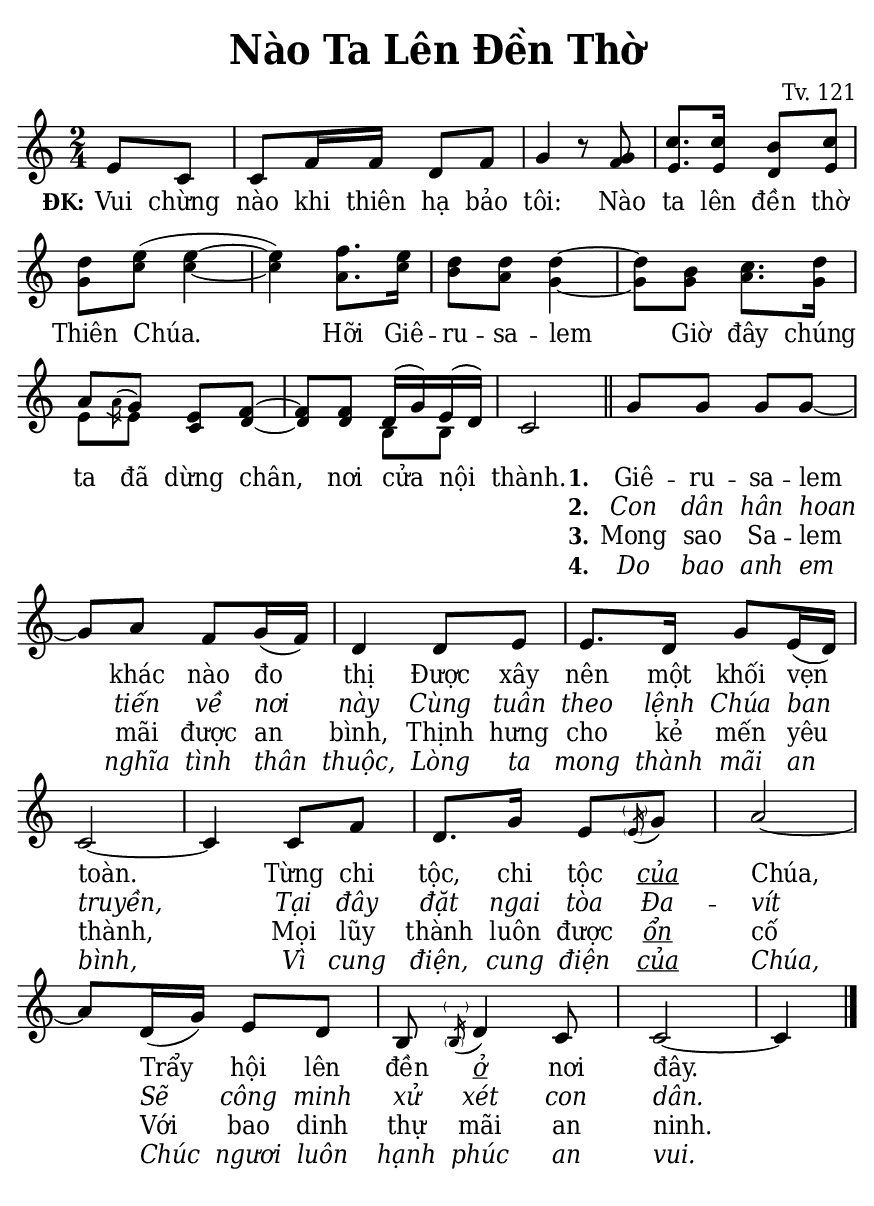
% Cài đặt chung\
\version "2.22.1"
\include "english.ly"

\header {
  title = \markup { \fontsize #1 "Nào Ta Lên Đền Thờ" }
  composer = "Tv. 121"
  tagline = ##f
}

% Nhạc phiên khúc
nhacPhienKhucSop = \relative c' {
  \partial 4 e8 c |
  c f16 f d8 f |
  g4 r8 g |
  c8. c16 b8 c |
  d e (e4 ~ |
  e) f8. e16 |
  d8 d d4 ~ |
  d8 b c8. d16 |
  a8 \slashedGrace { \once \stemDown a16 ( } g8) e f ~ |
  f f d16 (g) e (d) |
  c2 \bar "||"
  
  g'8 g g g ~ |
  g a f g16 (f) |
  d4 d8 e |
  e8. d16 g8 e16 (d) |
  c2 ~ |
  c4 c8 f |
  d8. g16 e8 \slashedGrace { \parenthesize e16 ( } g8)
  a2 ~ |
  a8 d,16 (g) e8 d |
  b \slashedGrace { \parenthesize b16 ( } d4)
  c8 |
  c2 ~ |
  c4 \bar "|."
}

nhacPhienKhucAlto = \relative c' {
  e8 c |
  c f16 f d8 f |
  g4 r8 f |
  e8. e16 d8 e |
  g c (c4 ~ |
  c) a8. c16 |
  b8 a g4 ~ |
  g8 g a8. g16 |
  e8 [e] c d ~ |
  d d b b |
  c2
}

% Lời phiên khúc
loiPhienKhucSop = \lyrics {
  \set stanza = "ĐK:"
  Vui chừng nào khi thiên hạ bảo tôi:
  Nào ta lên đền thờ Thiên Chúa.
  Hỡi Giê -- ru -- sa -- lem
  Giờ đây chúng ta đã dừng chân,
  nơi cửa nội thành.
  <<
    {
      \set stanza = "1."
      Giê -- ru -- sa -- lem khác nào đo thị
      Được xây nên một khối vẹn toàn.
      Từng chi tộc, chi tộc
      \markup { \italic \underline "của" }
      Chúa,
      Trẩy hội lên đền
      \markup { \italic \underline "ở" }
      nơi đây.
    }
    \new Lyrics {
	    \set associatedVoice = "beSop"
	    \set stanza = "2."
      \override Lyrics.LyricText.font-shape = #'italic
	    Con dân hân hoan tiến về nơi này
	    Cùng tuân theo lệnh Chúa ban truyền,
	    Tại đây đặt ngai tòa Đa -- vít
	    Sẽ công minh xử xét con dân.
    }
    \new Lyrics {
	    \set associatedVoice = "beSop"
	    \set stanza = "3."
	    Mong sao Sa -- lem mãi được an bình,
	    Thịnh hưng cho kẻ mến yêu thành,
	    Mọi lũy thành luôn được
	    \markup { \italic \underline "ổn" }
	    cố
	    Với bao dinh thự mãi an ninh.
    }
    \new Lyrics {
	    \set associatedVoice = "beSop"
	    \set stanza = "4."
      \override Lyrics.LyricText.font-shape = #'italic
	    Do bao anh em nghĩa tình thân thuộc,
	    Lòng ta mong thành mãi an bình,
	    Vì cung điện, cung điện
	    \markup { \italic \underline "của" }
	    Chúa,
	    Chúc ngươi luôn hạnh phúc an vui.
    }
  >>
}

% Dàn trang
\paper {
  #(set-paper-size "a5")
  top-margin = 3\mm
  bottom-margin = 3\mm
  left-margin = 3\mm
  right-margin = 3\mm
  indent = #0
  #(define fonts
	 (make-pango-font-tree "Deja Vu Serif Condensed"
	 		       "Deja Vu Serif Condensed"
			       "Deja Vu Serif Condensed"
			       (/ 20 20)))
  print-page-number = ##f
  page-count = #1
}

TongNhip = {
  \key c \major \time 2/4
  \set Timing.beamExceptions = #'()
  \set Timing.baseMoment = #(ly:make-moment 1/4)
}

% Đổi kích thước nốt cho bè phụ
notBePhu =
#(define-music-function (font-size music) (number? ly:music?)
   (for-some-music
     (lambda (m)
       (if (music-is-of-type? m 'rhythmic-event)
           (begin
             (set! (ly:music-property m 'tweaks)
                   (cons `(font-size . ,font-size)
                         (ly:music-property m 'tweaks)))
             #t)
           #f))
     music)
   music)

\score {
  \new ChoirStaff <<
    \new Staff \with {
        \consists "Merge_rests_engraver"
        printPartCombineTexts = ##f
      }
      <<
      \new Voice \TongNhip \partCombine 
        \nhacPhienKhucSop
        \notBePhu -1 { \nhacPhienKhucAlto }
      \new NullVoice = beSop \nhacPhienKhucSop
      \new Lyrics \lyricsto beSop \loiPhienKhucSop
      >>
  >>
  \layout {
    \override Lyrics.LyricSpace.minimum-distance = #1.5
    \override Score.BarNumber.break-visibility = ##(#f #f #f)
    \override Score.SpacingSpanner.uniform-stretching = ##t
  } 
}
